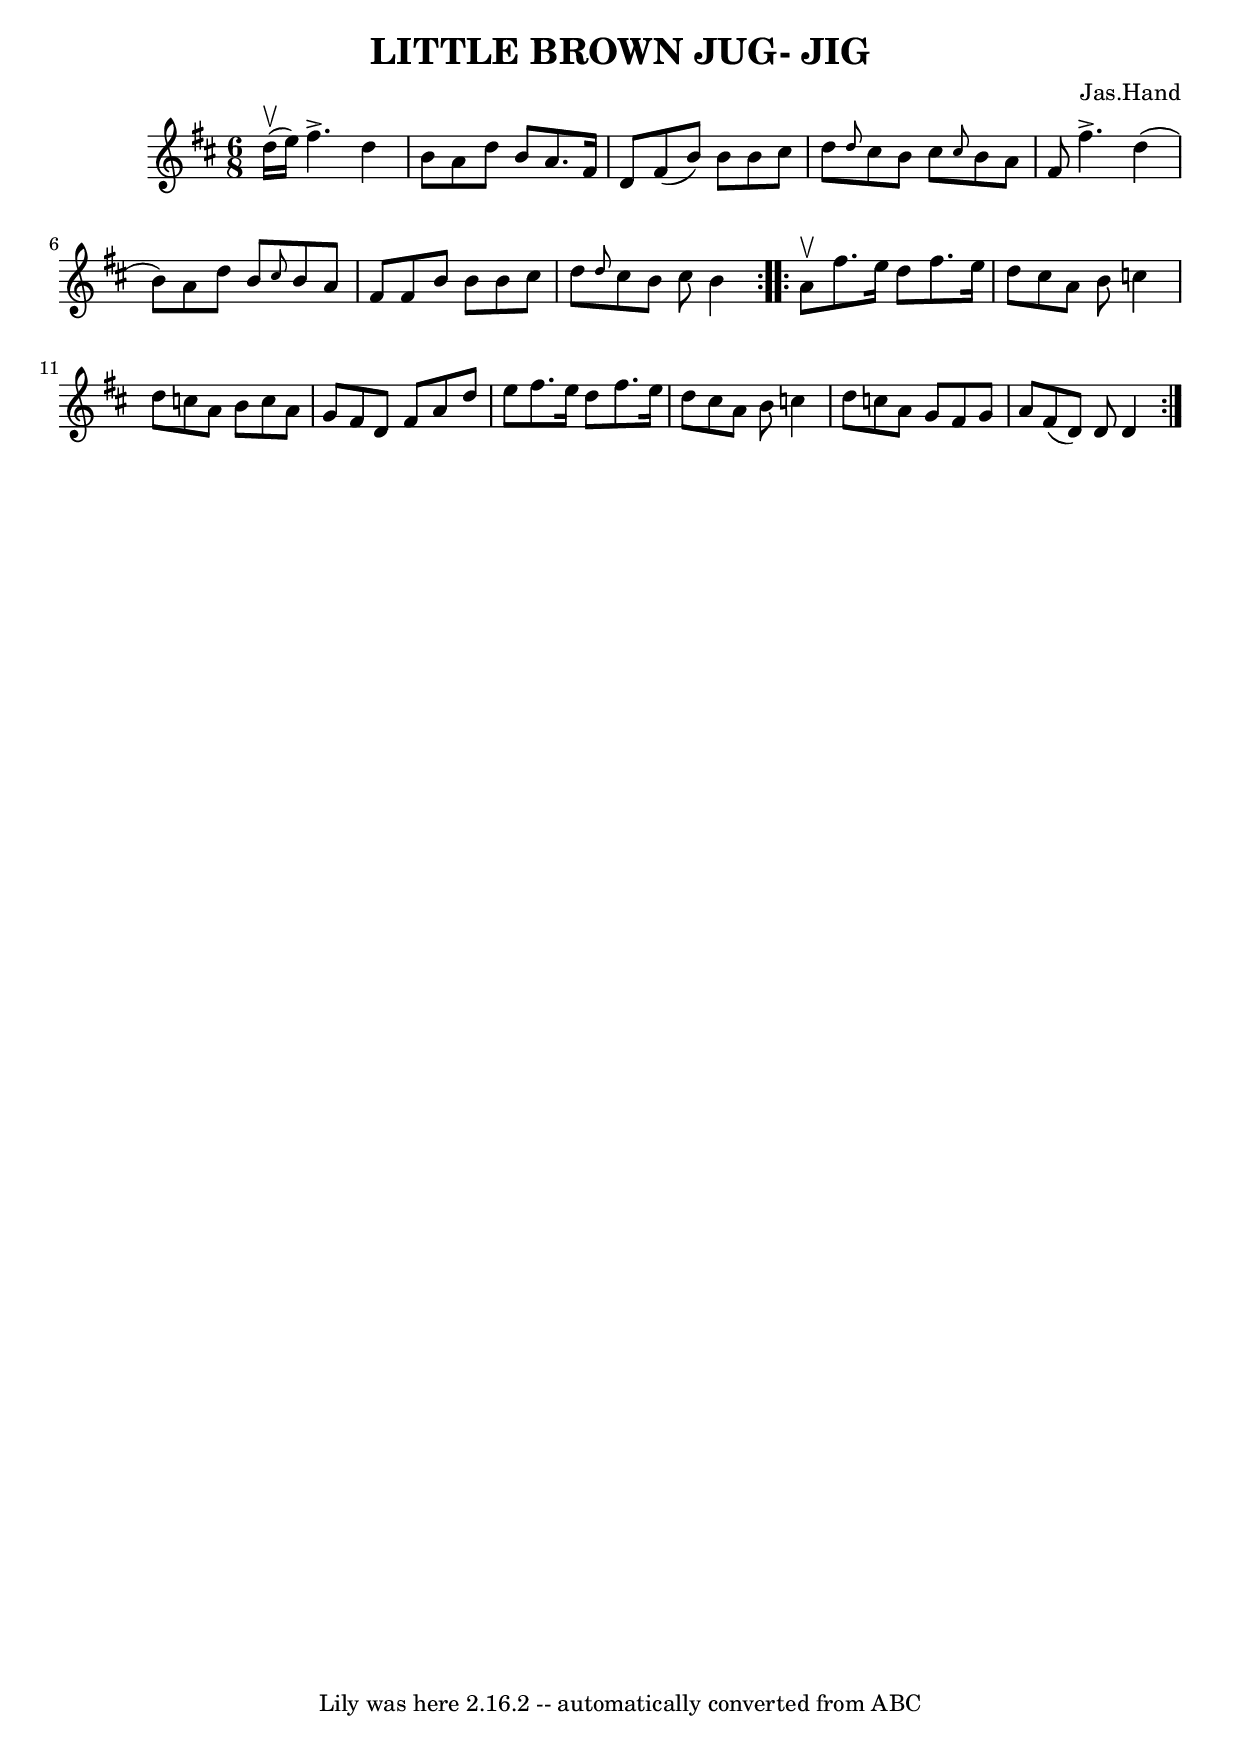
\version "2.16.2"
\include "Mammoth.ily"
\header {
  %% book = "Ryan's Mammoth Collection of Fiddle Tunes"
  composer = "Jas.Hand"
  crossRefNumber = "1"
  footnotes = ""
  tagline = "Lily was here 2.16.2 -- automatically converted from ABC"
  title = "LITTLE BROWN JUG- JIG"

}
voicedefault =  {



  \repeat volta 2 {

    \time 6/8 
    \key d \major
    d''16 (^\upbow e''16)       |
    fis''4.^\accent d''4 b'8    |
    a'8 d''8 b'8 a'8. fis'16    
    d'8    |
    fis'8 (b'8) b'8 b'8 cis''8 d''8    |
    
    \grace { d''8  
	   } cis''8 b'8 cis''8  \grace { cis''8  
				       } b'8    
    a'8 fis'8        |
    fis''4.^\accent d''4 (b'8)   |
    
    a'8 d''8 b'8  \grace { cis''8  
			 } b'8 a'8 fis'8    |
    
    fis'8 b'8 b'8 b'8 cis''8 d''8    |
    \grace { d''8  
	   }   
    cis''8 b'8 cis''8 b'4    
  }     
  \repeat volta 2 {
    a'8^\upbow        |
    fis''8. e''16 d''8 fis''8. e''16 d''8    |
    
    cis''8 a'8 b'8 c''4 d''8    |
    c''8 a'8 b'8 c''8   
    a'8 g'8    |
    fis'8 d'8 fis'8 a'8 d''8 e''8         |
    fis''8. e''16 d''8 fis''8. e''16 d''8    |
    
    cis''8 a'8 b'8 c''4 d''8    |
    c''8 a'8 g'8 fis'8  
    g'8 a'8    |
    fis'8 (d'8) d'8 d'4    
  }   

}

\score{
  <<

    \context Staff="default"
    {
      \voicedefault 
      
    }

  >>
  \layout {
    
  }
  \midi {
  }

}
